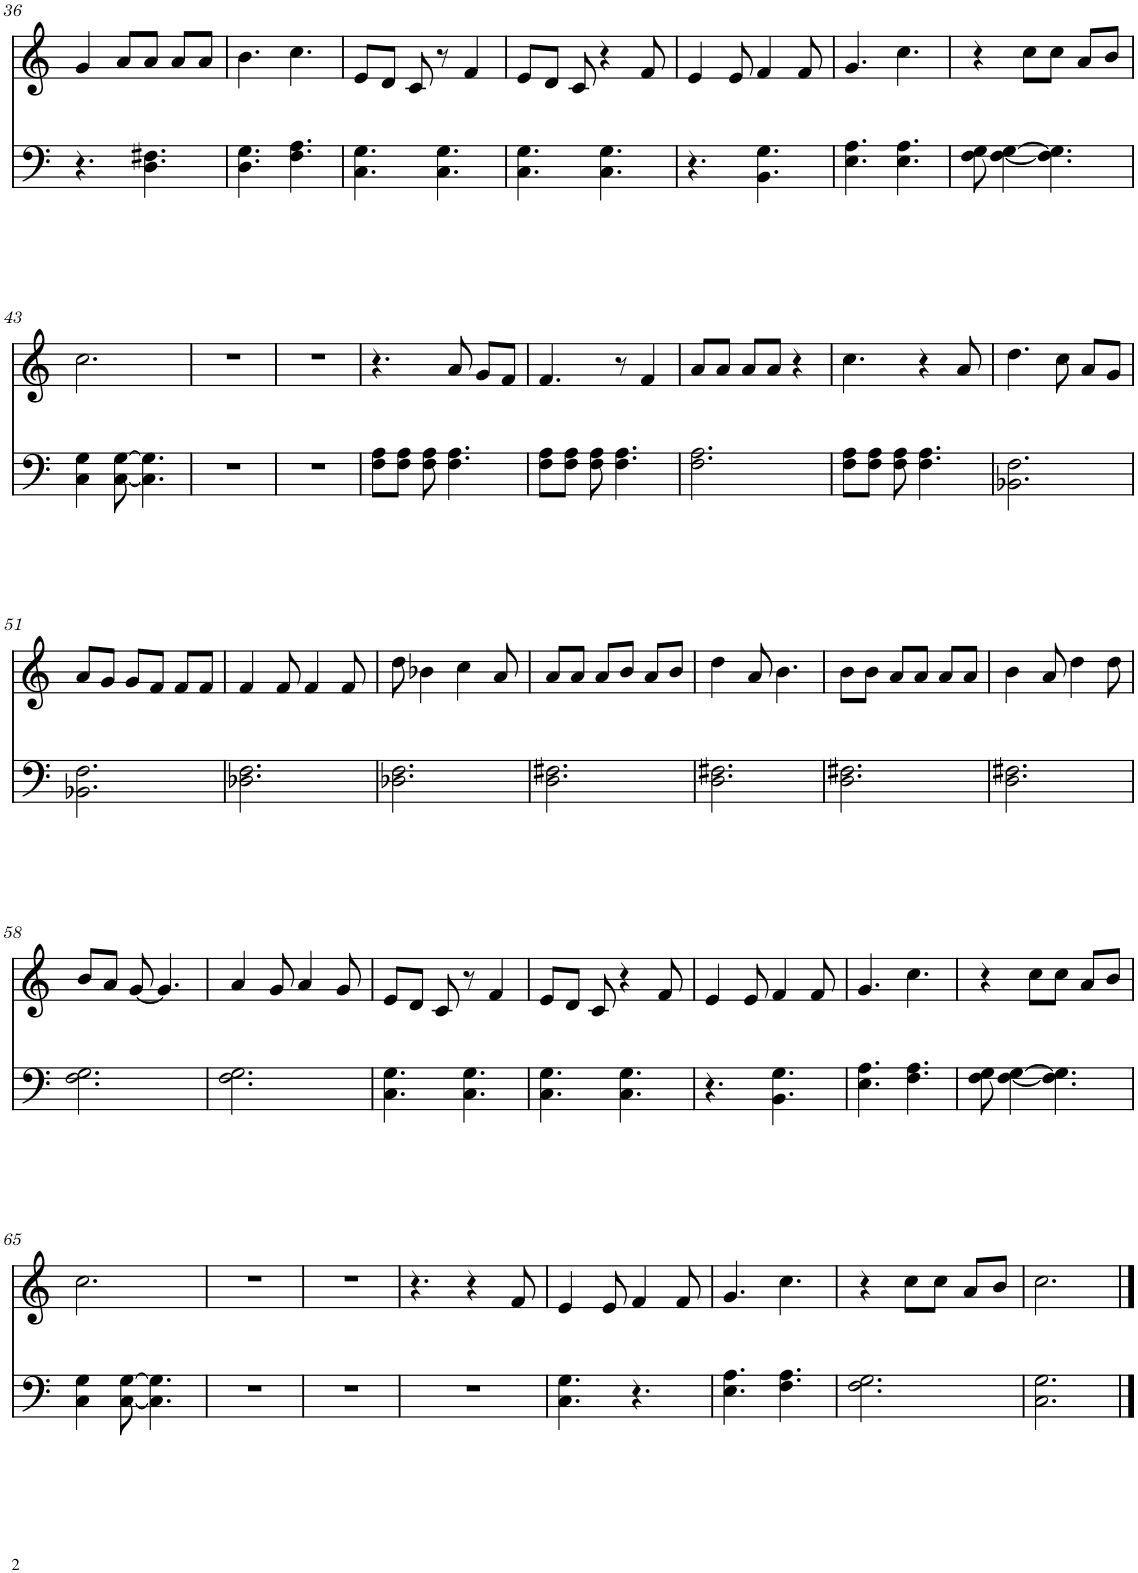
**kern	**kern
*part1	*part1
*staff2	*staff1
*I"Piano	*
*I'Pno.	*
!!LO:PB:g=z
*clefF4	*clefG2
*k[]	*k[]
*M3/4	*M3/4
=36	=36
4.r	4g/
.	8a/L
4.D\ 4.F#X\	8a/J
.	8a/L
.	8a/J
=37	=37
4.D\ 4.G\	4.b\
4.F\ 4.A\	4.cc\
=38	=38
4.C\ 4.G\	8e/L
.	8d/J
.	8c/
4.C\ 4.G\	8r
.	4f/
=39	=39
4.C\ 4.G\	8e/L
.	8d/J
.	8c/
4.C\ 4.G\	4r
.	8f/
=40	=40
4.r	4e/
.	8e/
4.BB\ 4.G\	4f/
.	8f/
=41	=41
4.E\ 4.A\	4.g/
4.E\ 4.A\	4.cc\
=42	=42
8F\ 8G\	4r
[4F\ [4G\	.
.	8cc\L
4.F\] 4.G\]	8cc\J
.	8a/L
.	8b/J
!!LO:LB:g=z
=43	=43
4C\ 4G\	2.cc\
[8C\ [8G\	.
4.C\] 4.G\]	.
=44	=44
2.r	2.r
=45	=45
2.r	2.r
=46	=46
8F\ 8A\L	4.r
8F\ 8A\J	.
8F\ 8A\	.
4.F\ 4.A\	8a/
.	8g/L
.	8f/J
=47	=47
8F\ 8A\L	4.f/
8F\ 8A\J	.
8F\ 8A\	.
4.F\ 4.A\	8r
.	4f/
=48	=48
2.F\ 2.A\	8a/L
.	8a/J
.	8a/L
.	8a/J
.	4r
=49	=49
8F\ 8A\L	4.cc\
8F\ 8A\J	.
8F\ 8A\	.
4.F\ 4.A\	4r
.	8a/
=50	=50
2.BB-X\ 2.F\	4.dd\
.	8cc\
.	8a/L
.	8g/J
!!LO:LB:g=z
=51	=51
2.BB-X\ 2.F\	8a/L
.	8g/J
.	8g/L
.	8f/J
.	8f/L
.	8f/J
=52	=52
2.D-X\ 2.F\	4f/
.	8f/
.	4f/
.	8f/
=53	=53
2.D-X\ 2.F\	8dd\
.	4b-X\
.	4cc\
.	8a/
=54	=54
2.D\ 2.F#X\	8a/L
.	8a/J
.	8a/L
.	8b/J
.	8a/L
.	8b/J
=55	=55
2.D\ 2.F#X\	4dd\
.	8a/
.	4.b\
=56	=56
2.D\ 2.F#X\	8b\L
.	8b\J
.	8a/L
.	8a/J
.	8a/L
.	8a/J
=57	=57
2.D\ 2.F#X\	4b\
.	8a/
.	4dd\
.	8dd\
!!LO:LB:g=z
=58	=58
2.F\ 2.G\	8b/L
.	8a/J
.	[8g/
.	4.g/]
=59	=59
2.F\ 2.G\	4a/
.	8g/
.	4a/
.	8g/
=60	=60
4.C\ 4.G\	8e/L
.	8d/J
.	8c/
4.C\ 4.G\	8r
.	4f/
=61	=61
4.C\ 4.G\	8e/L
.	8d/J
.	8c/
4.C\ 4.G\	4r
.	8f/
=62	=62
4.r	4e/
.	8e/
4.BB\ 4.G\	4f/
.	8f/
=63	=63
4.E\ 4.A\	4.g/
4.F\ 4.A\	4.cc\
=64	=64
8F\ 8G\	4r
[4F\ [4G\	.
.	8cc\L
4.F\] 4.G\]	8cc\J
.	8a/L
.	8b/J
!!LO:LB:g=z
=65	=65
4C\ 4G\	2.cc\
[8C\ [8G\	.
4.C\] 4.G\]	.
=66	=66
2.r	2.r
=67	=67
2.r	2.r
=68	=68
2.r	4.r
.	4r
.	8f/
=69	=69
4.C\ 4.G\	4e/
.	8e/
4.r	4f/
.	8f/
=70	=70
4.E\ 4.A\	4.g/
4.F\ 4.A\	4.cc\
=71	=71
2.F\ 2.G\	4r
.	8cc\L
.	8cc\J
.	8a/L
.	8b/J
=72	=72
2.C\ 2.G\	2.cc\
==	==
*-	*-
